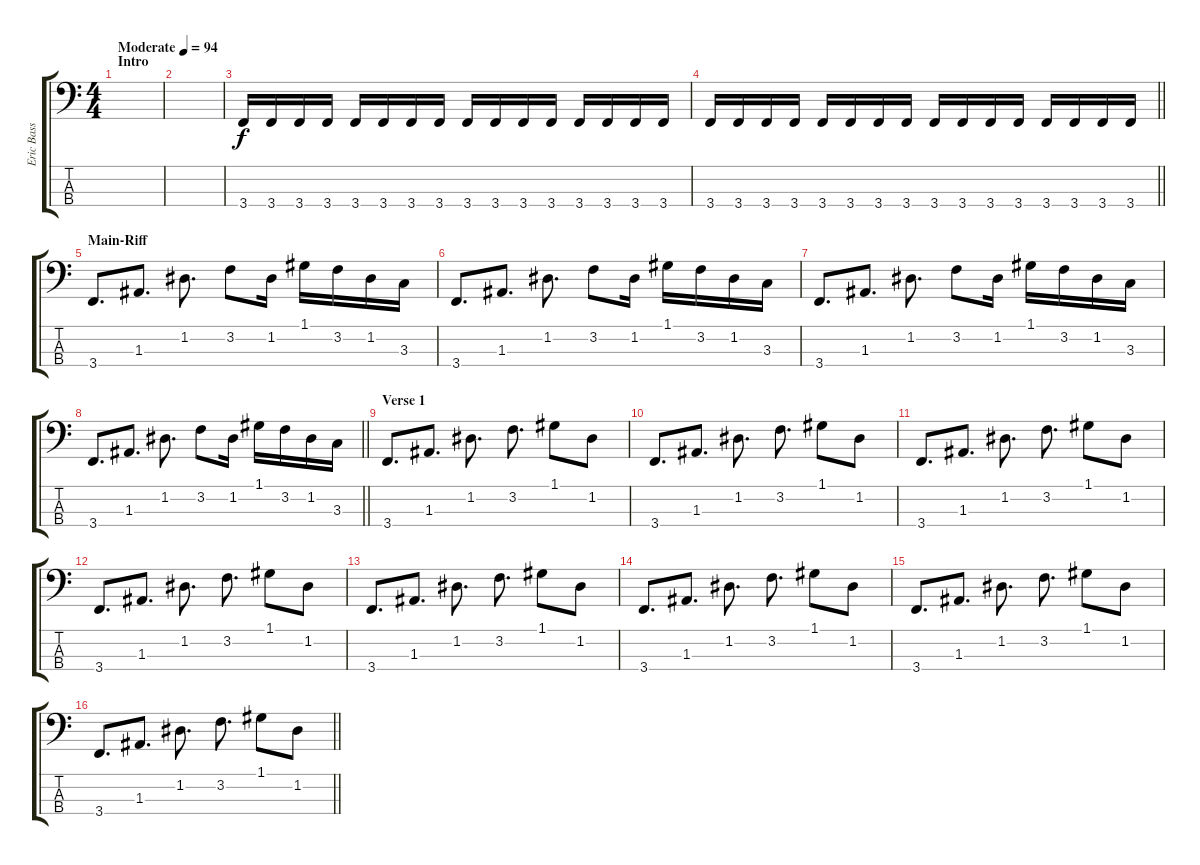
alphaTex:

\track ("Eric Bass" "Eric Bass") {instrument electricbassfinger}
\staff {score tabs}
\tuning (G2 D2 A1 D1) {hide}
\ts (4 4)
\section ("" "Intro")
\tempo (94 "Moderate")
\clef f4
\ks c
|
|
3.4.16 3.4.16 3.4.16 3.4.16 3.4.16 3.4.16 3.4.16 3.4.16 3.4.16 3.4.16 3.4.16 3.4.16 3.4.16 3.4.16 3.4.16 3.4.16 |
\barLineRight lightlight
3.4.16 3.4.16 3.4.16 3.4.16 3.4.16 3.4.16 3.4.16 3.4.16 3.4.16 3.4.16 3.4.16 3.4.16 3.4.16 3.4.16 3.4.16 3.4.16 |
\section ("" "Main-Riff")
3.4.8{d} 1.3.8{d} 1.2.8{d} 3.2.8 1.2.16 1.1.16 3.2.16 1.2.16 3.3.16 |
3.4.8{d} 1.3.8{d} 1.2.8{d} 3.2.8 1.2.16 1.1.16 3.2.16 1.2.16 3.3.16 |
3.4.8{d} 1.3.8{d} 1.2.8{d} 3.2.8 1.2.16 1.1.16 3.2.16 1.2.16 3.3.16 |
\barLineRight lightlight
3.4.8{d} 1.3.8{d} 1.2.8{d} 3.2.8 1.2.16 1.1.16 3.2.16 1.2.16 3.3.16 |
\section ("" "Verse 1")
3.4.8{d} 1.3.8{d} 1.2.8{d} 3.2.8{d} 1.1.8 1.2.8 |
3.4.8{d} 1.3.8{d} 1.2.8{d} 3.2.8{d} 1.1.8 1.2.8 |
3.4.8{d} 1.3.8{d} 1.2.8{d} 3.2.8{d} 1.1.8 1.2.8 |
3.4.8{d} 1.3.8{d} 1.2.8{d} 3.2.8{d} 1.1.8 1.2.8 |
3.4.8{d} 1.3.8{d} 1.2.8{d} 3.2.8{d} 1.1.8 1.2.8 |
3.4.8{d} 1.3.8{d} 1.2.8{d} 3.2.8{d} 1.1.8 1.2.8 |
3.4.8{d} 1.3.8{d} 1.2.8{d} 3.2.8{d} 1.1.8 1.2.8 |
\barLineRight lightlight
3.4.8{d} 1.3.8{d} 1.2.8{d} 3.2.8{d} 1.1.8 1.2.8
